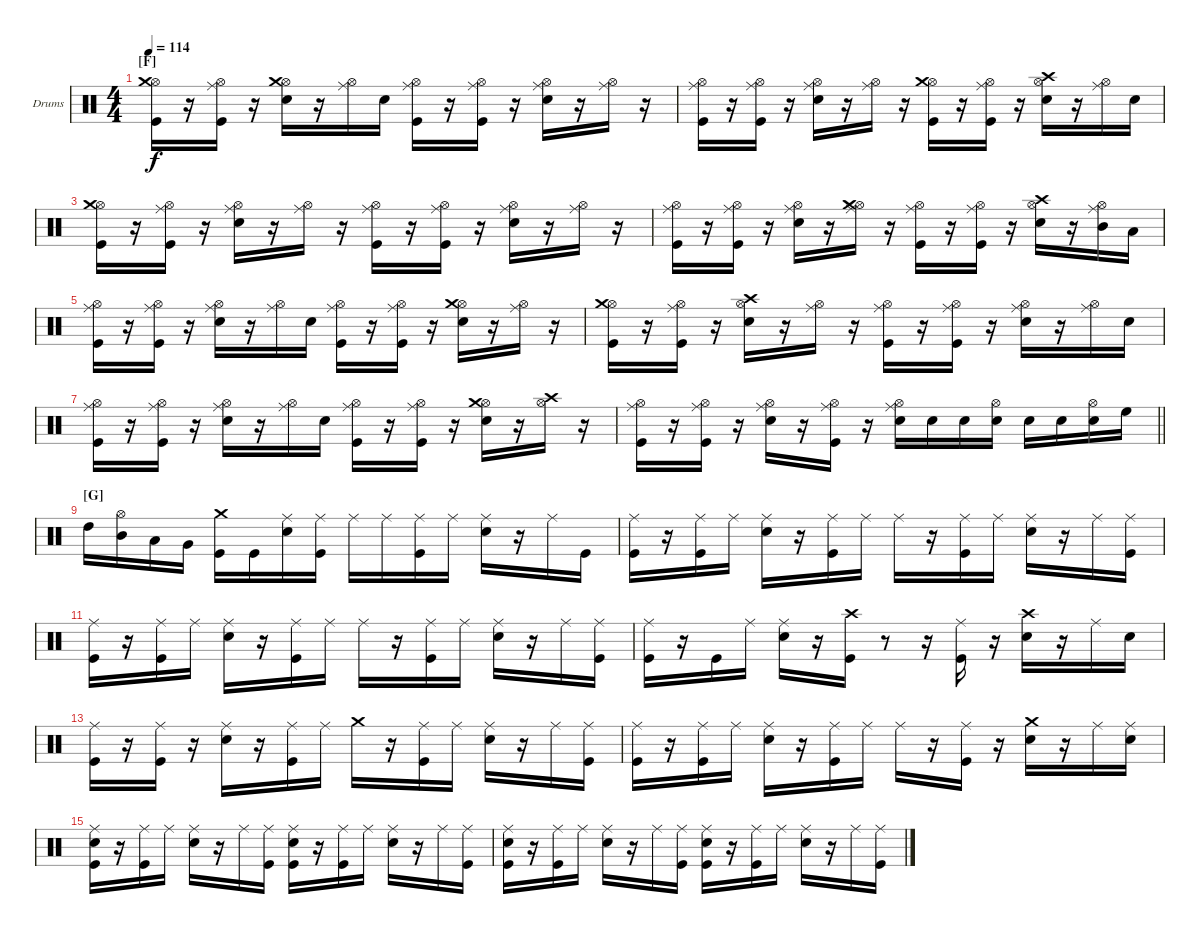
\bracketExtendMode nobrackets
\firstSystemTrackNameOrientation horizontal
\otherSystemsTrackNameOrientation horizontal
\defaultBarNumberDisplay FirstOfSystem
\track ("Drums" "Drums") {instrument percussion}
\staff {score}
\articulation defaults
\ts (4 4)
\section ("F" "")
\tempo 114
\clef neutral
\ks c
("Kick (hit)" "Hi-Hat (open)" "Crash medium (hit)").16{dy f} r.16 ("Kick (hit)" "Hi-Hat (open)" "Ride (middle)").16 r.16 ("Snare (hit) 2" "Hi-Hat (open)" "Crash medium (hit)").16 r.16 ("Hi-Hat (open)" "Ride (middle)").16 "Snare (hit) 2".16 ("Kick (hit)" "Hi-Hat (open)" "Ride (middle)").16 r.16 ("Kick (hit)" "Hi-Hat (open)" "Ride (middle)").16 r.16 ("Snare (hit) 2" "Hi-Hat (open)" "Ride (middle)").16 r.16 ("Hi-Hat (open)" "Ride (middle)").16 r.16 |
("Kick (hit)" "Hi-Hat (open)" "Ride (middle)").16 r.16 ("Kick (hit)" "Hi-Hat (open)" "Ride (middle)").16 r.16 ("Snare (hit) 2" "Hi-Hat (open)" "Ride (middle)").16 r.16 ("Hi-Hat (open)" "Ride (middle)").16 r.16 ("Kick (hit)" "Hi-Hat (open)" "Crash medium (hit)").16 r.16 ("Kick (hit)" "Hi-Hat (open)" "Ride (middle)").16 r.16 ("Snare (hit) 2" "Hi-Hat (open)" "Crash high (hit)").16 r.16 ("Hi-Hat (open)" "Ride (middle)").16 "Snare (hit) 2".16 |
("Kick (hit)" "Hi-Hat (open)" "Crash medium (hit)").16 r.16 ("Kick (hit)" "Hi-Hat (open)" "Ride (middle)").16 r.16 ("Snare (hit) 2" "Hi-Hat (open)" "Ride (middle)").16 r.16 ("Hi-Hat (open)" "Ride (middle)").16 r.16 ("Kick (hit)" "Hi-Hat (open)" "Ride (middle)").16 r.16 ("Kick (hit)" "Hi-Hat (open)" "Ride (middle)").16 r.16 ("Snare (hit) 2" "Hi-Hat (open)" "Ride (middle)").16 r.16 ("Hi-Hat (open)" "Ride (middle)").16 r.16 |
("Kick (hit)" "Hi-Hat (open)" "Ride (middle)").16 r.16 ("Kick (hit)" "Hi-Hat (open)" "Ride (middle)").16 r.16 ("Snare (hit) 2" "Hi-Hat (open)" "Ride (middle)").16 r.16 ("Hi-Hat (open)" "Crash medium (hit)" "Ride (middle)").16 r.16 ("Kick (hit)" "Hi-Hat (open)" "Ride (middle)").16 r.16 ("Kick (hit)" "Hi-Hat (open)" "Ride (middle)").16 r.16 ("Snare (hit) 2" "Hi-Hat (open)" "Crash high (hit)").16 r.16 ("Mid Tom (hit)" "Hi-Hat (open)" "Ride (middle)").16 "Low Tom (hit)".16 |
("Kick (hit)" "Hi-Hat (open)" "Ride (middle)").16 r.16 ("Kick (hit)" "Hi-Hat (open)" "Ride (middle)").16 r.16 ("Snare (hit) 2" "Hi-Hat (open)" "Ride (middle)").16 r.16 ("Hi-Hat (open)" "Ride (middle)").16 "Snare (hit) 2".16 ("Kick (hit)" "Hi-Hat (open)" "Ride (middle)").16 r.16 ("Kick (hit)" "Hi-Hat (open)" "Ride (middle)").16 r.16 ("Snare (hit) 2" "Hi-Hat (open)" "Crash medium (hit)").16 r.16 ("Hi-Hat (open)" "Ride (middle)").16 r.16 |
("Kick (hit)" "Hi-Hat (open)" "Crash medium (hit)").16 r.16 ("Kick (hit)" "Hi-Hat (open)" "Ride (middle)").16 r.16 ("Snare (hit) 2" "Hi-Hat (open)" "Crash high (hit)").16 r.16 ("Hi-Hat (open)" "Ride (middle)").16 r.16 ("Kick (hit)" "Hi-Hat (open)" "Ride (middle)").16 r.16 ("Kick (hit)" "Hi-Hat (open)" "Ride (middle)").16 r.16 ("Snare (hit) 2" "Hi-Hat (open)" "Ride (middle)").16 r.16 ("Hi-Hat (open)" "Ride (middle)").16 "Snare (hit) 2".16 |
("Kick (hit)" "Hi-Hat (open)" "Ride (middle)").16 r.16 ("Kick (hit)" "Hi-Hat (open)" "Ride (middle)").16 r.16 ("Snare (hit) 2" "Hi-Hat (open)" "Ride (middle)").16 r.16 ("Hi-Hat (open)" "Ride (middle)").16 "Snare (hit) 2".16 ("Kick (hit)" "Hi-Hat (open)" "Ride (middle)").16 r.16 ("Kick (hit)" "Hi-Hat (open)" "Ride (middle)").16 r.16 ("Snare (hit) 2" "Hi-Hat (open)" "Crash medium (hit)").16 r.16 ("Hi-Hat (open)" "Crash high (hit)").16 r.16 |
\barLineRight lightlight
("Kick (hit)" "Hi-Hat (open)" "Ride (middle)").16 r.16 ("Kick (hit)" "Hi-Hat (open)" "Ride (middle)").16 r.16 ("Snare (hit) 2" "Hi-Hat (open)" "Ride (middle)").16 r.16 ("Kick (hit)" "Hi-Hat (open)" "Ride (middle)").16 r.16 ("Snare (hit) 2" "Hi-Hat (open)" "Ride (middle)").16 "Snare (hit) 2".16 "Snare (hit) 2".16 ("Snare (hit) 2" "Hi-Hat (open)").16 "Snare (hit) 2".16 "Snare (hit) 2".16 ("Snare (hit) 2" "Hi-Hat (open)").16 "High Floor Tom (hit)".16 |
\section ("G" "")
"High Tom (hit)".16 ("Mid Tom (hit)" "Hi-Hat (open)").16 "Low Tom (hit)".16 "Very Low Tom (hit)".16 ("Crash medium (hit)" "Kick (hit)").16 "Kick (hit)".16 ("Snare (hit) 2" "Ride (middle)").16 ("Kick (hit)" "Ride (middle)").16 "Ride (middle)".16 "Ride (middle)".16 ("Kick (hit)" "Ride (middle)").16 "Ride (middle)".16 ("Snare (hit) 2" "Ride (middle)").16 r.16 "Ride (middle)".16 "Kick (hit)".16 |
("Kick (hit)" "Ride (middle)").16 r.16 ("Kick (hit)" "Ride (middle)").16 "Ride (middle)".16 ("Snare (hit) 2" "Ride (middle)").16 r.16 ("Kick (hit)" "Ride (middle)").16 "Ride (middle)".16 "Ride (middle)".16 r.16 ("Kick (hit)" "Ride (middle)").16 "Ride (middle)".16 ("Snare (hit) 2" "Ride (middle)").16 r.16 "Ride (middle)".16 ("Kick (hit)" "Ride (middle)").16 |
("Kick (hit)" "Ride (middle)").16 r.16 ("Kick (hit)" "Ride (middle)").16 "Ride (middle)".16 ("Snare (hit) 2" "Ride (middle)").16 r.16 ("Kick (hit)" "Ride (middle)").16 "Ride (middle)".16 "Ride (middle)".16 r.16 ("Kick (hit)" "Ride (middle)").16 "Ride (middle)".16 ("Snare (hit) 2" "Ride (middle)").16 r.16 "Ride (middle)".16 ("Kick (hit)" "Ride (middle)").16 |
("Kick (hit)" "Ride (middle)").16 r.16 "Kick (hit)".16 "Ride (middle)".16 ("Snare (hit) 2" "Ride (middle)").16 r.16 ("Kick (hit)" "Crash high (hit)").16 r.8 r.16 ("Kick (hit)" "Ride (middle)").16 r.16 ("Snare (hit) 2" "Crash high (hit)").16 r.16 "Ride (middle)".16 "Snare (hit) 2".16 |
("Kick (hit)" "Ride (middle)").16 r.16 ("Kick (hit)" "Ride (middle)").16 r.16 ("Snare (hit) 2" "Ride (middle)").16 r.16 ("Kick (hit)" "Ride (middle)").16 "Ride (middle)".16 "Crash medium (hit)".16 r.16 ("Kick (hit)" "Ride (middle)").16 "Ride (middle)".16 ("Snare (hit) 2" "Ride (middle)").16 r.16 "Ride (middle)".16 ("Kick (hit)" "Ride (middle)").16 |
("Kick (hit)" "Ride (middle)").16 r.16 ("Kick (hit)" "Ride (middle)").16 "Ride (middle)".16 ("Snare (hit) 2" "Ride (middle)").16 r.16 ("Kick (hit)" "Ride (middle)").16 "Ride (middle)".16 "Ride (middle)".16 r.16 ("Kick (hit)" "Ride (middle)").16 r.16 ("Snare (hit) 2" "Crash medium (hit)").16 r.16 "Ride (middle)".16 ("Snare (hit) 2" "Ride (middle)").16 |
("Kick (hit)" "Snare (hit) 2" "Ride (middle)").16 r.16 ("Kick (hit)" "Ride (middle)").16 "Ride (middle)".16 ("Snare (hit) 2" "Ride (middle)").16 r.16 "Ride (middle)".16 ("Kick (hit)" "Ride (middle)").16 ("Kick (hit)" "Snare (hit) 2" "Ride (middle)").16 r.16 ("Kick (hit)" "Ride (middle)").16 "Ride (middle)".16 ("Snare (hit) 2" "Ride (middle)").16 r.16 "Ride (middle)".16 ("Kick (hit)" "Ride (middle)").16 |
("Kick (hit)" "Snare (hit) 2" "Ride (middle)").16 r.16 ("Kick (hit)" "Ride (middle)").16 "Ride (middle)".16 ("Snare (hit) 2" "Ride (middle)").16 r.16 "Ride (middle)".16 ("Kick (hit)" "Ride (middle)").16 ("Kick (hit)" "Snare (hit) 2" "Ride (middle)").16 r.16 ("Kick (hit)" "Ride (middle)").16 "Ride (middle)".16 ("Snare (hit) 2" "Ride (middle)").16 r.16 "Ride (middle)".16 ("Kick (hit)" "Ride (middle)").16
